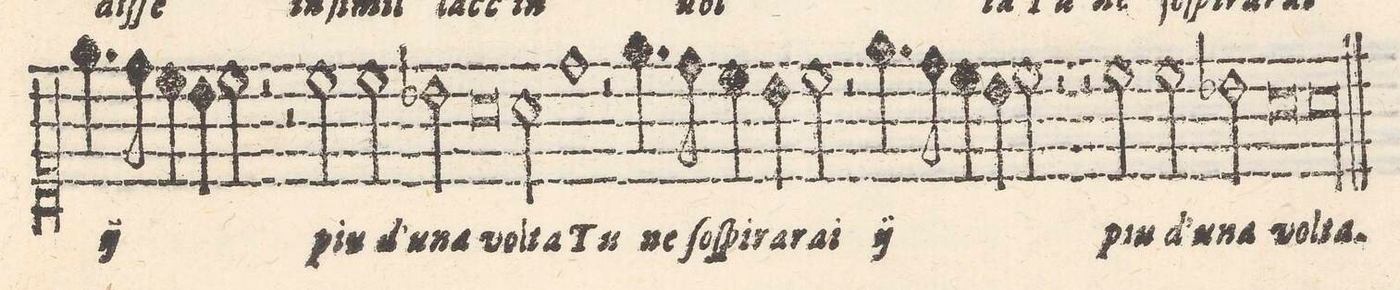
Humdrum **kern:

**kern	**text
*I"QVINTO	*
*clefC1	*
*k[]	*
*met(C)	*
*M2/1	*
4.ee\	ne
8dd\	ſo-
4cc\	-ſpi-
4b\	-ra-
=34-	=34-
2cc\	-rai
*	*Xij
2r	.
2r	.
2cc\	piu
=35-	=35-
2cc\	d'u-
2b-X\	-na
0a	vol-
=36-	=36-
2a\	-ta
1dd\	Tu
=37-	=37-
2r	.
4.ee\	ne
8dd\	ſo-
4cc\	-ſpi-
4bny\	-ra-
=38-	=38-
2cc\	-rai
2r	.
*	*ij
4.ee\	ne
8dd\	ſo-
4cc\	-ſpi-
4b\	-ra-
=39-	=39-
2cc\	-rai
*	*Xij
2r	.
2r	.
2cc\	piu
=40-	=40-
2cc\	d'u-
2b-X\	-na
0a	vol-
=41-	=41-
1al	-ta.
==	==
*-	*-
